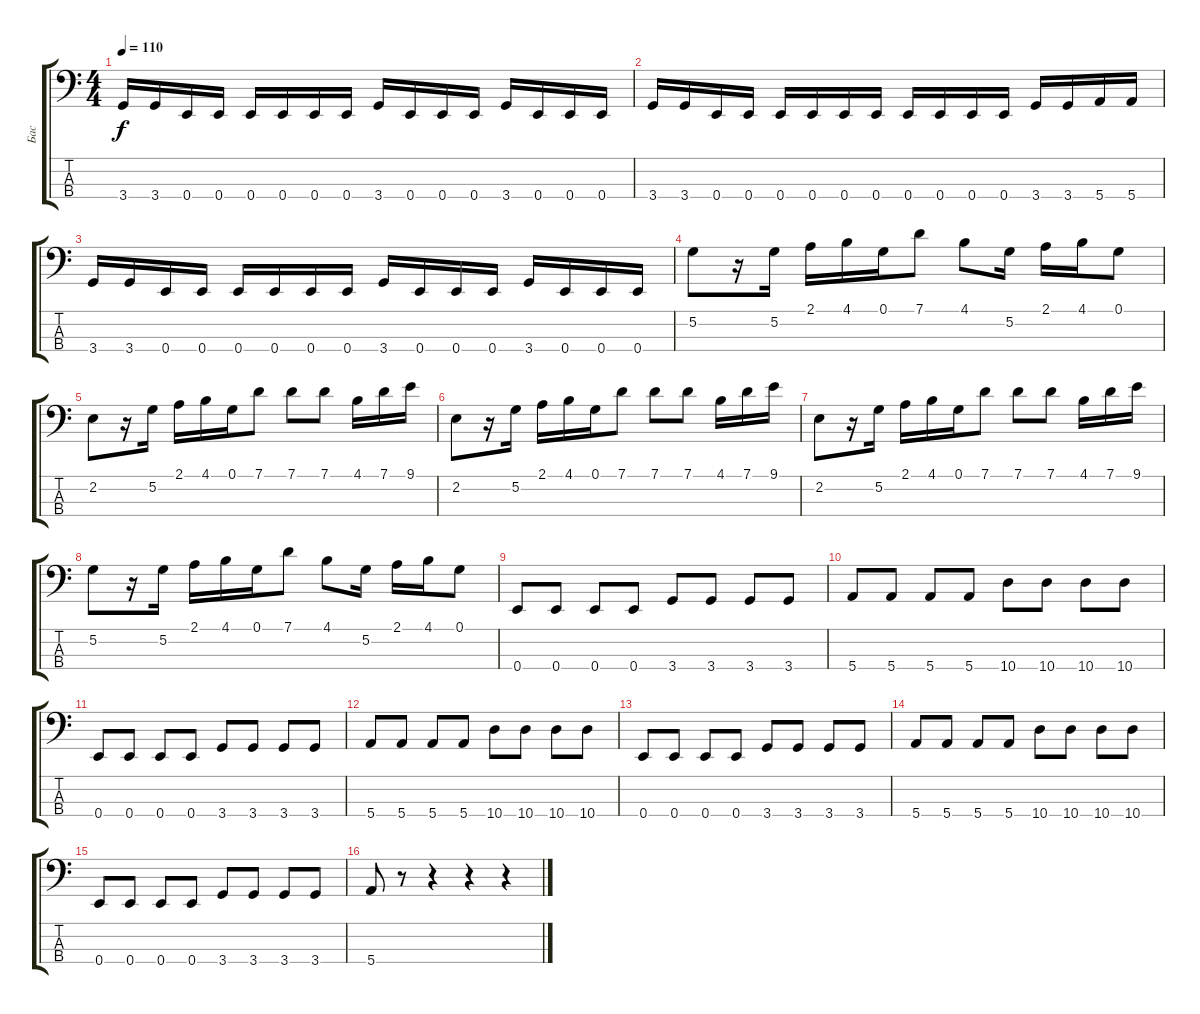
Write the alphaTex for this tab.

\track ("Бас" "Бас") {instrument electricbassfinger}
\staff {score tabs}
\tuning (G2 D2 A1 E1) {hide}
\ts (4 4)
\tempo 110
\clef f4
\ks c
3.4.16{dy f} 3.4.16 0.4.16 0.4.16 0.4.16 0.4.16 0.4.16 0.4.16 3.4.16 0.4.16 0.4.16 0.4.16 3.4.16 0.4.16 0.4.16 0.4.16 |
3.4.16 3.4.16 0.4.16 0.4.16 0.4.16 0.4.16 0.4.16 0.4.16 0.4.16 0.4.16 0.4.16 0.4.16 3.4.16 3.4.16 5.4.16 5.4.16 |
3.4.16 3.4.16 0.4.16 0.4.16 0.4.16 0.4.16 0.4.16 0.4.16 3.4.16 0.4.16 0.4.16 0.4.16 3.4.16 0.4.16 0.4.16 0.4.16 |
5.2.8 r.16 5.2.16 2.1.16 4.1.16 0.1.16 7.1.8 4.1.8 5.2.16 2.1.16 4.1.16 0.1.8 |
2.2.8 r.16 5.2.16 2.1.16 4.1.16 0.1.16 7.1.8 7.1.8 7.1.8 4.1.16 7.1.16 9.1.16 |
2.2.8 r.16 5.2.16 2.1.16 4.1.16 0.1.16 7.1.8 7.1.8 7.1.8 4.1.16 7.1.16 9.1.16 |
2.2.8 r.16 5.2.16 2.1.16 4.1.16 0.1.16 7.1.8 7.1.8 7.1.8 4.1.16 7.1.16 9.1.16 |
5.2.8 r.16 5.2.16 2.1.16 4.1.16 0.1.16 7.1.8 4.1.8 5.2.16 2.1.16 4.1.16 0.1.8 |
0.4.8 0.4.8 0.4.8 0.4.8 3.4.8 3.4.8 3.4.8 3.4.8 |
5.4.8 5.4.8 5.4.8 5.4.8 10.4.8 10.4.8 10.4.8 10.4.8 |
0.4.8 0.4.8 0.4.8 0.4.8 3.4.8 3.4.8 3.4.8 3.4.8 |
5.4.8 5.4.8 5.4.8 5.4.8 10.4.8 10.4.8 10.4.8 10.4.8 |
0.4.8 0.4.8 0.4.8 0.4.8 3.4.8 3.4.8 3.4.8 3.4.8 |
5.4.8 5.4.8 5.4.8 5.4.8 10.4.8 10.4.8 10.4.8 10.4.8 |
0.4.8 0.4.8 0.4.8 0.4.8 3.4.8 3.4.8 3.4.8 3.4.8 |
5.4.8 r.8 r.4 r.4 r.4
